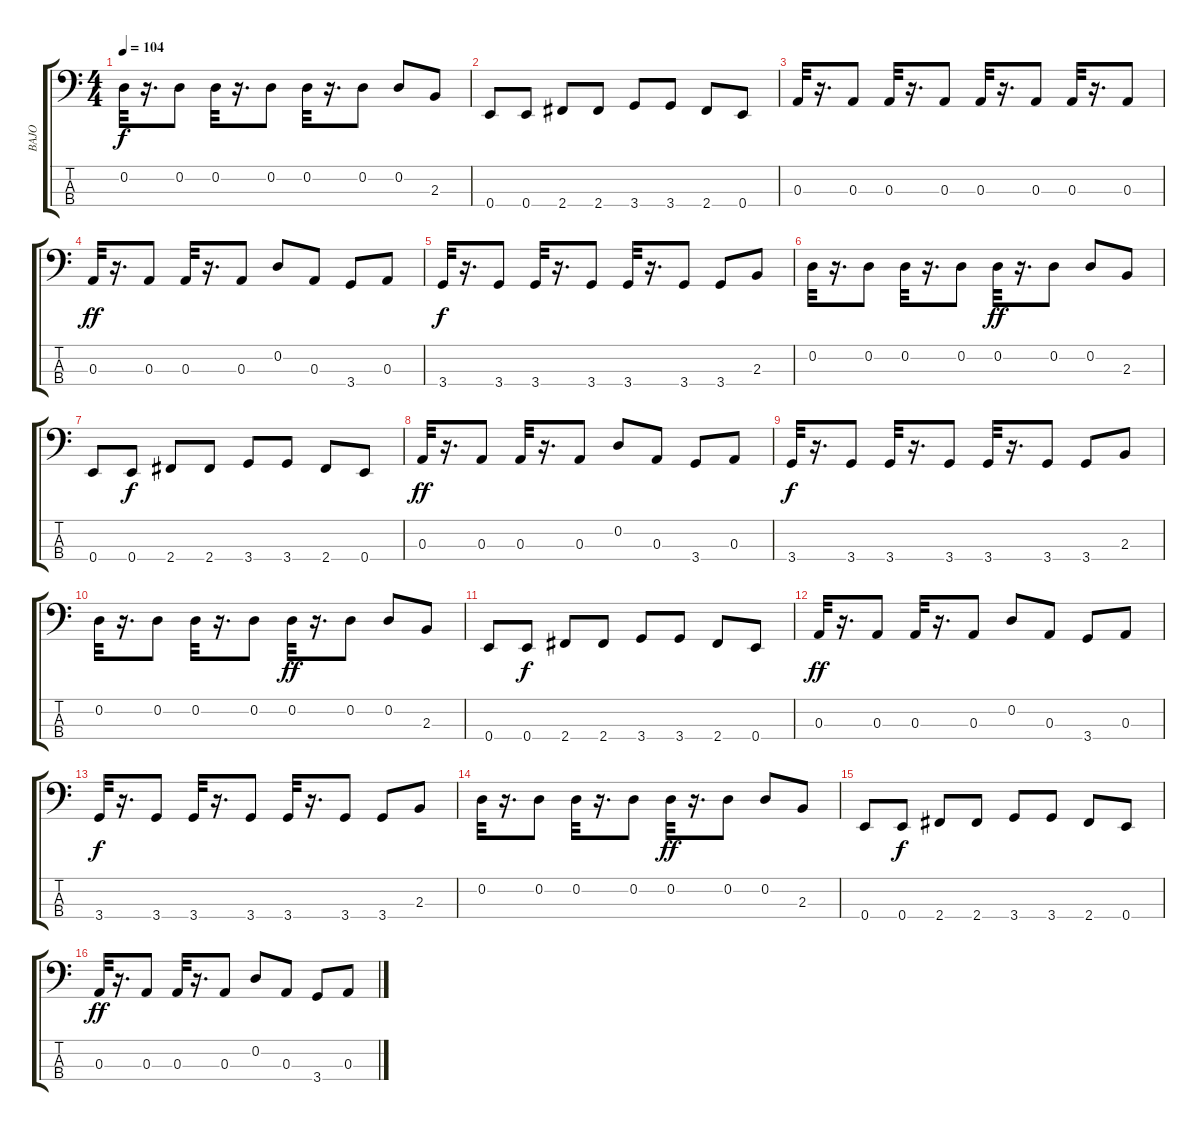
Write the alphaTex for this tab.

\track ("BAJO" "BAJO") {instrument electricbassfinger}
\staff {score tabs}
\tuning (G2 D2 A1 E1) {hide}
\ts (4 4)
\tempo 104
\clef f4
\ks c
0.2.32{dy f} r.16{d} 0.2.8 0.2.32 r.16{d} 0.2.8 0.2.32 r.16{d} 0.2.8 0.2.8 2.3.8 |
0.4.8 0.4.8 2.4.8 2.4.8 3.4.8 3.4.8 2.4.8 0.4.8 |
0.3.32 r.16{d} 0.3.8 0.3.32 r.16{d} 0.3.8 0.3.32 r.16{d} 0.3.8 0.3.32 r.16{d} 0.3.8 |
0.3.32{dy ff} r.16{d} 0.3.8 0.3.32 r.16{d} 0.3.8 0.2.8 0.3.8 3.4.8 0.3.8 |
3.4.32{dy f} r.16{d} 3.4.8 3.4.32 r.16{d} 3.4.8 3.4.32 r.16{d} 3.4.8 3.4.8 2.3.8 |
0.2.32 r.16{d} 0.2.8 0.2.32 r.16{d} 0.2.8 0.2.32{dy ff} r.16{d} 0.2.8 0.2.8 2.3.8 |
0.4.8 0.4.8{dy f} 2.4.8 2.4.8 3.4.8 3.4.8 2.4.8 0.4.8 |
0.3.32{dy ff} r.16{d} 0.3.8 0.3.32 r.16{d} 0.3.8 0.2.8 0.3.8 3.4.8 0.3.8 |
3.4.32{dy f} r.16{d} 3.4.8 3.4.32 r.16{d} 3.4.8 3.4.32 r.16{d} 3.4.8 3.4.8 2.3.8 |
0.2.32 r.16{d} 0.2.8 0.2.32 r.16{d} 0.2.8 0.2.32{dy ff} r.16{d} 0.2.8 0.2.8 2.3.8 |
0.4.8 0.4.8{dy f} 2.4.8 2.4.8 3.4.8 3.4.8 2.4.8 0.4.8 |
0.3.32{dy ff} r.16{d} 0.3.8 0.3.32 r.16{d} 0.3.8 0.2.8 0.3.8 3.4.8 0.3.8 |
3.4.32{dy f} r.16{d} 3.4.8 3.4.32 r.16{d} 3.4.8 3.4.32 r.16{d} 3.4.8 3.4.8 2.3.8 |
0.2.32 r.16{d} 0.2.8 0.2.32 r.16{d} 0.2.8 0.2.32{dy ff} r.16{d} 0.2.8 0.2.8 2.3.8 |
0.4.8 0.4.8{dy f} 2.4.8 2.4.8 3.4.8 3.4.8 2.4.8 0.4.8 |
0.3.32{dy ff} r.16{d} 0.3.8 0.3.32 r.16{d} 0.3.8 0.2.8 0.3.8 3.4.8 0.3.8
